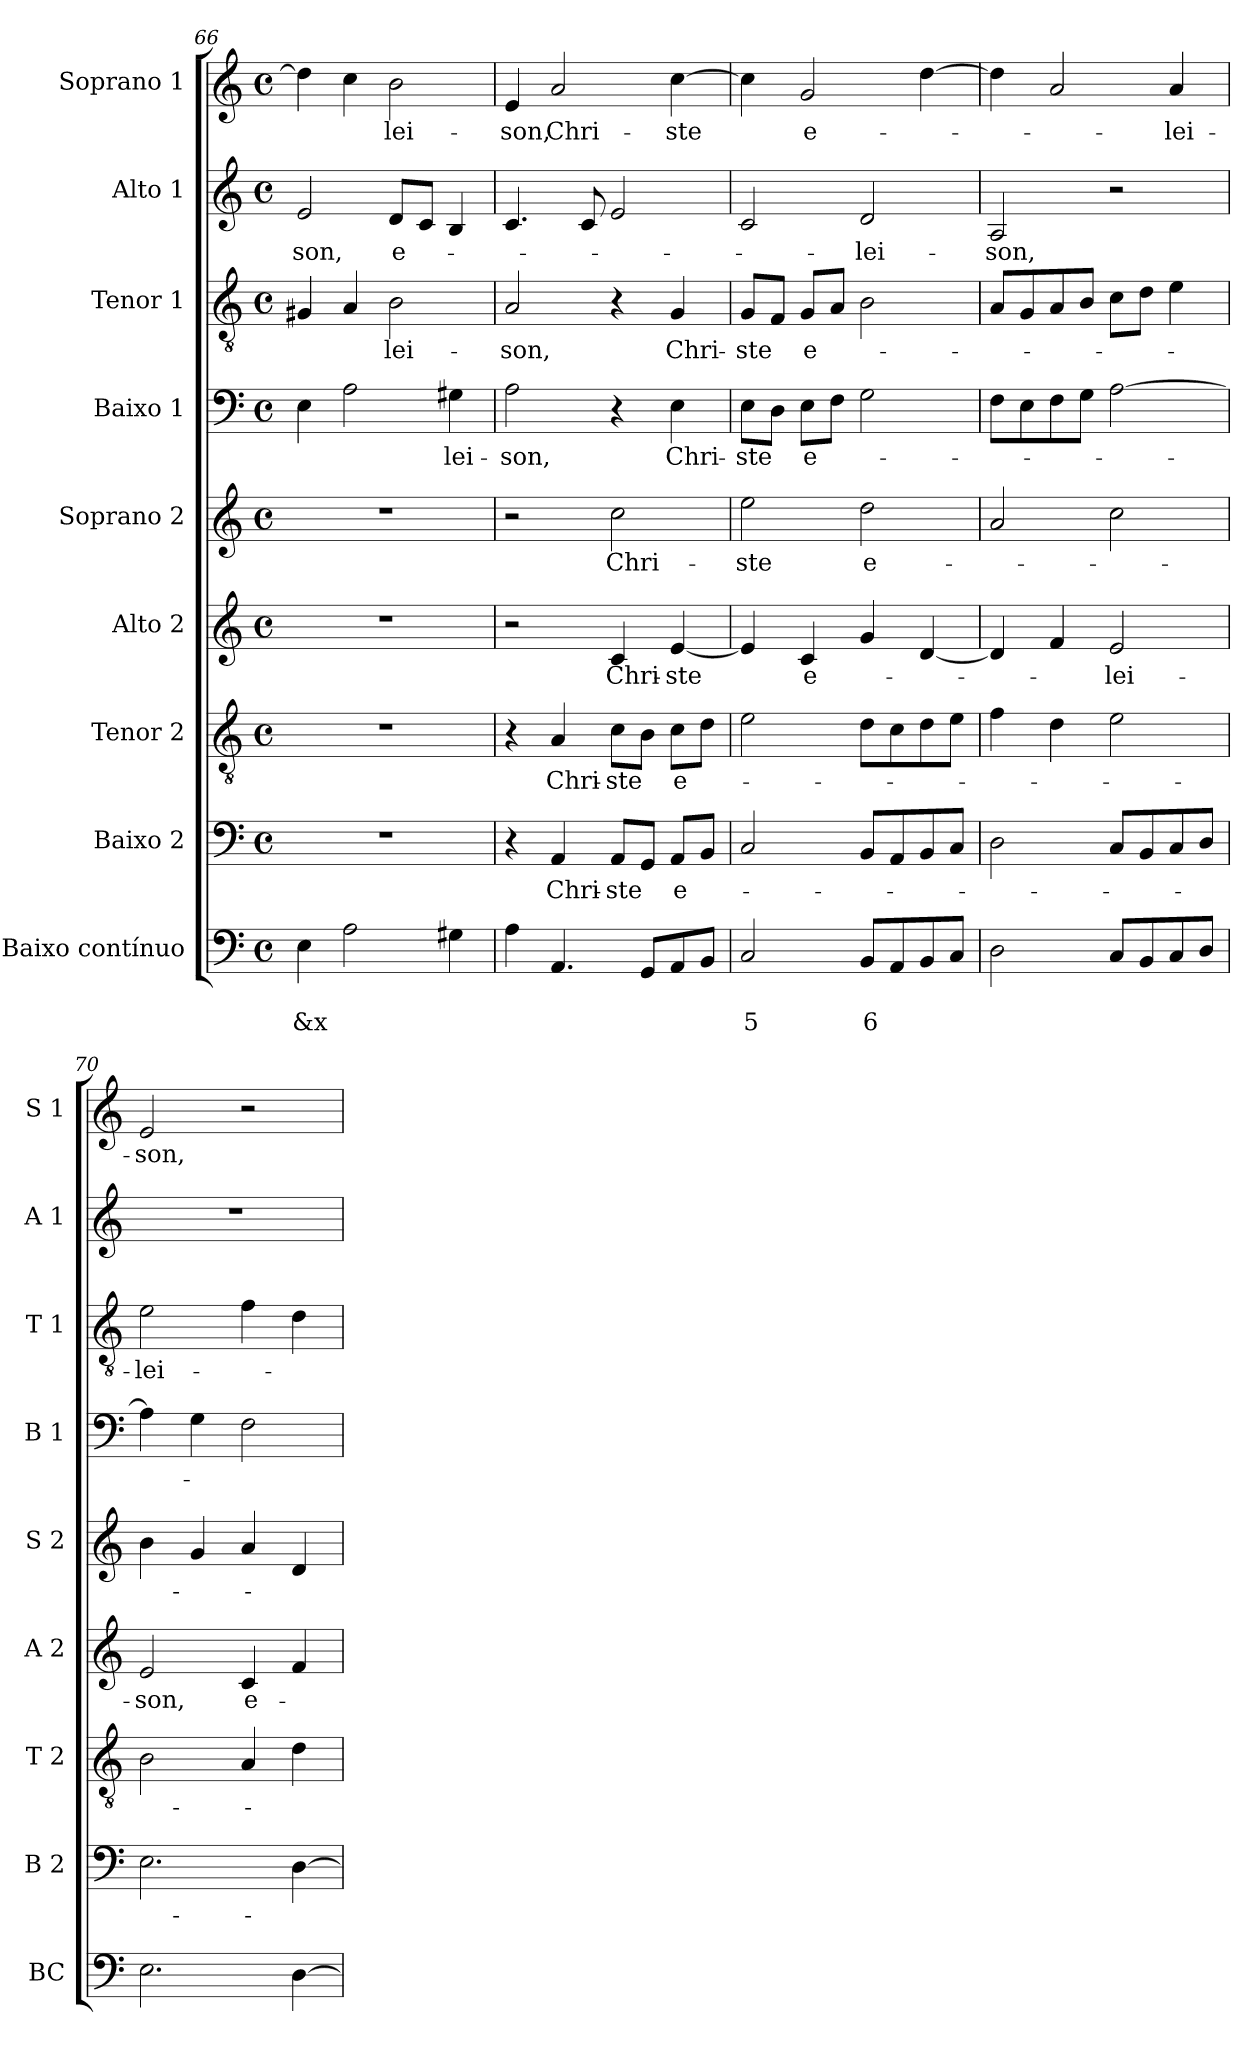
**kern	**text	**text	**kern	**text	**kern	**text	**kern	**text	**kern	**text	**kern	**text	**kern	**text	**kern	**text	**kern	**text
*part9	*part9	*part9	*part8	*part8	*part7	*part7	*part6	*part6	*part5	*part5	*part4	*part4	*part3	*part3	*part2	*part2	*part1	*part1
*staff9	*staff9	*staff9	*staff8	*staff8	*staff7	*staff7	*staff6	*staff6	*staff5	*staff5	*staff4	*staff4	*staff3	*staff3	*staff2	*staff2	*staff1	*staff1
*I"Baixo contínuo	*	*	*I"Baixo 2	*	*I"Tenor 2	*	*I"Alto 2	*	*I"Soprano 2	*	*I"Baixo 1	*	*I"Tenor 1	*	*I"Alto 1	*	*I"Soprano 1	*
*I'BC	*	*	*I'B 2	*	*I'T 2	*	*I'A 2	*	*I'S 2	*	*I'B 1	*	*I'T 1	*	*I'A 1	*	*I'S 1	*
*clefF4	*	*	*clefF4	*	*clefGv2	*	*clefG2	*	*clefG2	*	*clefF4	*	*clefGv2	*	*clefG2	*	*clefG2	*
*k[]	*	*	*k[]	*	*k[]	*	*k[]	*	*k[]	*	*k[]	*	*k[]	*	*k[]	*	*k[]	*
*C:	*	*	*C:	*	*C:	*	*C:	*	*C:	*	*C:	*	*C:	*	*C:	*	*C:	*
*M4/4	*	*	*M4/4	*	*M4/4	*	*M4/4	*	*M4/4	*	*M4/4	*	*M4/4	*	*M4/4	*	*M4/4	*
*met(c)	*	*	*met(c)	*	*met(c)	*	*met(c)	*	*met(c)	*	*met(c)	*	*met(c)	*	*met(c)	*	*met(c)	*
=66	=66	=66	=66	=66	=66	=66	=66	=66	=66	=66	=66	=66	=66	=66	=66	=66	=66	=66
!	!	!LO:LY:b	!	!	!	!	!	!	!	!	!	!	!	!	!	!LO:LY:b	!	!
4E\	.	&x	1r	.	1r	.	1r	.	1r	.	4E\	.	4G#X/	.	2e/	-son,	4dd\]	.
2A\	.	.	.	.	.	.	.	.	.	.	2A\	.	4A/	.	.	.	4cc\	.
!	!	!	!	!	!	!	!	!	!	!	!	!	!	!LO:LY:b	!	!LO:LY:b	!	!LO:LY:b
.	.	.	.	.	.	.	.	.	.	.	.	.	2B\	-lei-	8d/L	e-	2b\	-lei-
.	.	.	.	.	.	.	.	.	.	.	.	.	.	.	8c/J	.	.	.
!	!	!	!	!	!	!	!	!	!	!	!	!LO:LY:b	!	!	!	!	!	!
4G#X\	.	.	.	.	.	.	.	.	.	.	4G#X\	-lei-	.	.	4B/	.	.	.
=67	=67	=67	=67	=67	=67	=67	=67	=67	=67	=67	=67	=67	=67	=67	=67	=67	=67	=67
!	!	!	!	!	!	!	!	!	!	!	!	!LO:LY:b	!	!LO:LY:b	!	!	!	!LO:LY:b
4A\	.	.	4r	.	4r	.	2r	.	2r	.	2A\	-son,	2A/	-son,	4.c/	.	4e/	-son,
!	!	!	!	!LO:LY:b	!	!LO:LY:b	!	!	!	!	!	!	!	!	!	!	!	!LO:LY:b
4.AA/	.	.	4AA/	Chri-	4A/	Chri-	.	.	.	.	.	.	.	.	.	.	2a/	Chri-
.	.	.	.	.	.	.	.	.	.	.	.	.	.	.	8c/	.	.	.
!	!	!	!	!LO:LY:b	!	!LO:LY:b	!	!LO:LY:b	!	!LO:LY:b	!	!	!	!	!	!	!	!
.	.	.	8AA/L	-ste	8c\L	-ste	4c/	Chri-	2cc\	Chri-	4r	.	4r	.	2e/	.	.	.
8GG/L	.	.	8GG/J	.	8B\J	.	.	.	.	.	.	.	.	.	.	.	.	.
!	!	!	!	!LO:LY:b	!	!LO:LY:b	!	!LO:LY:b	!	!	!	!LO:LY:b	!	!LO:LY:b	!	!	!	!LO:LY:b
8AA/	.	.	8AA/L	e-	8c\L	e-	[4e/	-ste	.	.	4E\	Chri-	4G/	Chri-	.	.	[4cc\	-ste
8BB/J	.	.	8BB/J	.	8d\J	.	.	.	.	.	.	.	.	.	.	.	.	.
=68	=68	=68	=68	=68	=68	=68	=68	=68	=68	=68	=68	=68	=68	=68	=68	=68	=68	=68
!	!	!LO:LY:b	!	!	!	!	!	!	!	!LO:LY:b	!	!LO:LY:b	!	!LO:LY:b	!	!	!	!
2C/	.	5	2C/	.	2e\	.	4e/]	.	2ee\	-ste	8E\L	-ste	8G/L	-ste	2c/	.	4cc\]	.
.	.	.	.	.	.	.	.	.	.	.	8D\J	.	8F/J	.	.	.	.	.
!	!	!	!	!	!	!	!	!LO:LY:b	!	!	!	!LO:LY:b	!	!LO:LY:b	!	!	!	!LO:LY:b
.	.	.	.	.	.	.	4c/	e-	.	.	8E\L	e-	8G/L	e-	.	.	2g/	e-
.	.	.	.	.	.	.	.	.	.	.	8F\J	.	8A/J	.	.	.	.	.
!	!	!LO:LY:b	!	!	!	!	!	!	!	!LO:LY:b	!	!	!	!	!	!LO:LY:b	!	!
8BB/L	.	6	8BB/L	.	8d\L	.	4g/	.	2dd\	e-	2G\	.	2B\	.	2d/	-lei-	.	.
8AA/	.	.	8AA/	.	8c\	.	.	.	.	.	.	.	.	.	.	.	.	.
8BB/	.	.	8BB/	.	8d\	.	[4d/	.	.	.	.	.	.	.	.	.	[4dd\	.
8C/J	.	.	8C/J	.	8e\J	.	.	.	.	.	.	.	.	.	.	.	.	.
!!LO:PB:g=z
=69	=69	=69	=69	=69	=69	=69	=69	=69	=69	=69	=69	=69	=69	=69	=69	=69	=69	=69
!	!	!	!	!	!	!	!	!	!	!	!	!	!	!	!	!LO:LY:b	!	!
2D\	.	.	2D\	.	4f\	.	4d/]	.	2a/	.	8F\L	.	8A/L	.	2A/	-son,	4dd\]	.
.	.	.	.	.	.	.	.	.	.	.	8E\	.	8G/	.	.	.	.	.
.	.	.	.	.	4d\	.	4f/	.	.	.	8F\	.	8A/	.	.	.	2a/	.
.	.	.	.	.	.	.	.	.	.	.	8G\J	.	8B/J	.	.	.	.	.
!	!	!	!	!	!	!	!	!LO:LY:b	!	!	!	!	!	!	!	!	!	!
8C/L	.	.	8C/L	.	2e\	.	2e/	-lei-	2cc\	.	[2A\	.	8c\L	.	2r	.	.	.
8BB/	.	.	8BB/	.	.	.	.	.	.	.	.	.	8d\J	.	.	.	.	.
!	!	!	!	!	!	!	!	!	!	!	!	!	!	!	!	!	!	!LO:LY:b
8C/	.	.	8C/	.	.	.	.	.	.	.	.	.	4e\	.	.	.	4a/	-lei-
8D/J	.	.	8D/J	.	.	.	.	.	.	.	.	.	.	.	.	.	.	.
=70	=70	=70	=70	=70	=70	=70	=70	=70	=70	=70	=70	=70	=70	=70	=70	=70	=70	=70
*^	*	*	*	*	*	*	*	*	*	*	*	*	*	*	*	*	*	*
!	!	!	!	!	!	!	!	!	!LO:LY:b	!	!	!	!	!	!LO:LY:b	!	!	!	!LO:LY:b
2.E\	4ryy	.	.	2.E\	.	2B\	.	2e/	-son,	4b\	.	4A\]	.	2e\	-lei-	1r	.	2e/	-son,
.	4ryy	.	.	.	.	.	.	.	.	4g/	.	4G\	.	.	.	.	.	.	.
!	!	!	!	!	!	!	!	!	!LO:LY:b	!	!	!	!	!	!	!	!	!	!
.	4ryy	.	.	.	.	4A/	.	4c/	e-	4a/	.	2F\	.	4f\	.	.	.	2r	.
[4D\	4ryy	.	.	[4D\	.	4d\	.	4f/	.	4d/	.	.	.	4d\	.	.	.	.	.
*v	*v	*	*	*	*	*	*	*	*	*	*	*	*	*	*	*	*	*	*
=	=	=	=	=	=	=	=	=	=	=	=	=	=	=	=	=	=	=
*-	*-	*-	*-	*-	*-	*-	*-	*-	*-	*-	*-	*-	*-	*-	*-	*-	*-	*-
